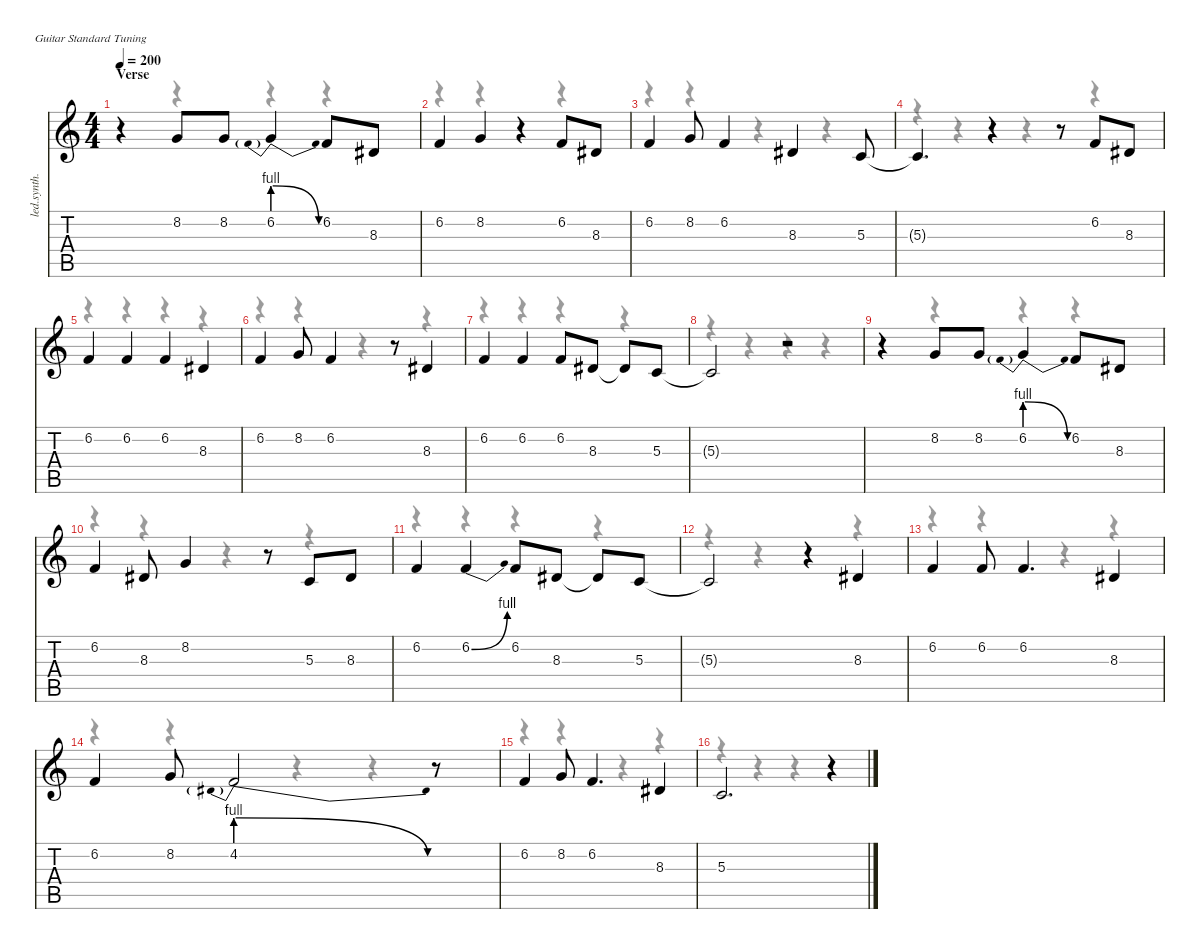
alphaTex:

\hideDynamics
\bracketExtendMode nobrackets
\otherSystemsTrackNameOrientation horizontal
\track ("Vocals" "led.synth.") {instrument lead2sawtooth}
\staff {score tabs}
\tuning (E4 B3 G3 D3 A2 E2)
\voice
\ts (4 4)
\section ("" "Verse")
\scale
1.00157
\tempo 200
\accidentals auto
\clef g2
\ottava regular
\simile none
\ks c
r.4{dy f beam Up} 8.2.8{beam Up} 8.2.8{beam Up} 6.2{be (prebendrelease 0 4 39.999998399999996 0)}.4{beam Up} 6.2.8{beam Up} 8.3{acc #}.8{beam Up} |
\scale
1.00157 6.2.4{beam Up} 8.2.4{beam Up} r.4{beam Up} 6.2.8{beam Up} 8.3{acc #}.8{beam Up} |
\scale
0.96234 6.2.4{beam Up} 8.2.8{beam Up} 6.2.4{beam Up} 8.3{acc #}.4{beam Up} 5.3.8{beam Up} |
\scale
1.00157 5.3{t}.4{d beam Up} r.4{beam Up} r.8{beam Up} 6.2.8{beam Up} 8.3{acc #}.8{beam Up} |
\scale
0.96234 6.2.4{beam Up} 6.2.4{beam Up} 6.2.4{beam Up} 8.3{acc #}.4{beam Up} |
\scale
1.00157 6.2.4{beam Up} 8.2.8{beam Up} 6.2.4{beam Up} r.8{beam Up} 8.3{acc #}.4{beam Up} |
\scale
1.0558 6.2.4{beam Up} 6.2.4{beam Up} 6.2.8{beam Up} 8.3{acc #}.8{beam Up} 8.3{t acc #}.8{beam Up} 5.3.8{beam Up} |
\scale
1.00902 5.3{t}.2{beam Up} r.2{beam Up} |
\section ("" "")
\scale
0.996665 r.4{beam Up} 8.2.8{beam Up} 8.2.8{beam Up} 6.2{be (prebendrelease 0 4 39.999998399999996 0)}.4{beam Up} 6.2.8{beam Up} 8.3{acc #}.8{beam Up} |
\scale
0.996665 6.2.4{beam Up} 8.3{acc #}.8{beam Up} 8.2.4{beam Up} r.8{beam Up} 5.3.8{beam Up} 8.3{acc #}.8{beam Up} |
\scale
0.967243 6.2.4{beam Up} 6.2{be (bend 0 0 15 4)}.4{beam Up} 6.2.8{beam Up} 8.3{acc #}.8{beam Up} 8.3{t acc #}.8{beam Up} 5.3.8{beam Up} |
\scale
0.974599 5.3{t}.2{beam Up} r.4{beam Up} 8.3{acc #}.4{beam Up} |
\scale
1.05397 6.2.4{beam Up} 6.2.8{beam Up} 6.2.4{d beam Up} 8.3{acc #}.4{beam Up} |
\scale
0.969082 6.2.4{beam Up} 8.2.8{beam Up} 4.2{be (prebendrelease 0 4 39.999998399999996 0)}.2{beam Up} r.8{beam Up} |
\scale
0.991149 6.2.4{beam Up} 8.2.8{beam Up} 6.2.4{d beam Up} 8.3{acc #}.4{beam Up} |
\scale
1.00351 5.3.2{d beam Up} r.4{beam Up}
\voice
\clef g2
\ottava regular
\simile none
\ks c
r.4{dy mf beam Down} r.4{beam Down} r.4{beam Down} r.4{beam Down} |
r.4{beam Down} r.4{beam Down} r.4{beam Down} r.4{beam Down} |
r.4{beam Down} r.4{beam Down} r.4{beam Down} r.4{beam Down} |
r.4{beam Down} r.4{beam Down} r.4{beam Down} r.4{beam Down} |
r.4{beam Down} r.4{beam Down} r.4{beam Down} r.4{beam Down} |
r.4{beam Down} r.4{beam Down} r.4{beam Down} r.4{beam Down} |
r.4{beam Down} r.4{beam Down} r.4{beam Down} r.4{beam Down} |
r.4{beam Down} r.4{beam Down} r.4{beam Down} r.4{beam Down} |
r.4{beam Down} r.4{beam Down} r.4{beam Down} r.4{beam Down} |
r.4{beam Down} r.4{beam Down} r.4{beam Down} r.4{beam Down} |
r.4{beam Down} r.4{beam Down} r.4{beam Down} r.4{beam Down} |
r.4{beam Down} r.4{beam Down} r.4{beam Down} r.4{beam Down} |
r.4{beam Down} r.4{beam Down} r.4{beam Down} r.4{beam Down} |
r.4{beam Down} r.4{beam Down} r.4{beam Down} r.4{beam Down} |
r.4{beam Down} r.4{beam Down} r.4{beam Down} r.4{beam Down} |
r.4{beam Down} r.4{beam Down} r.4{beam Down} r.4{beam Down}
